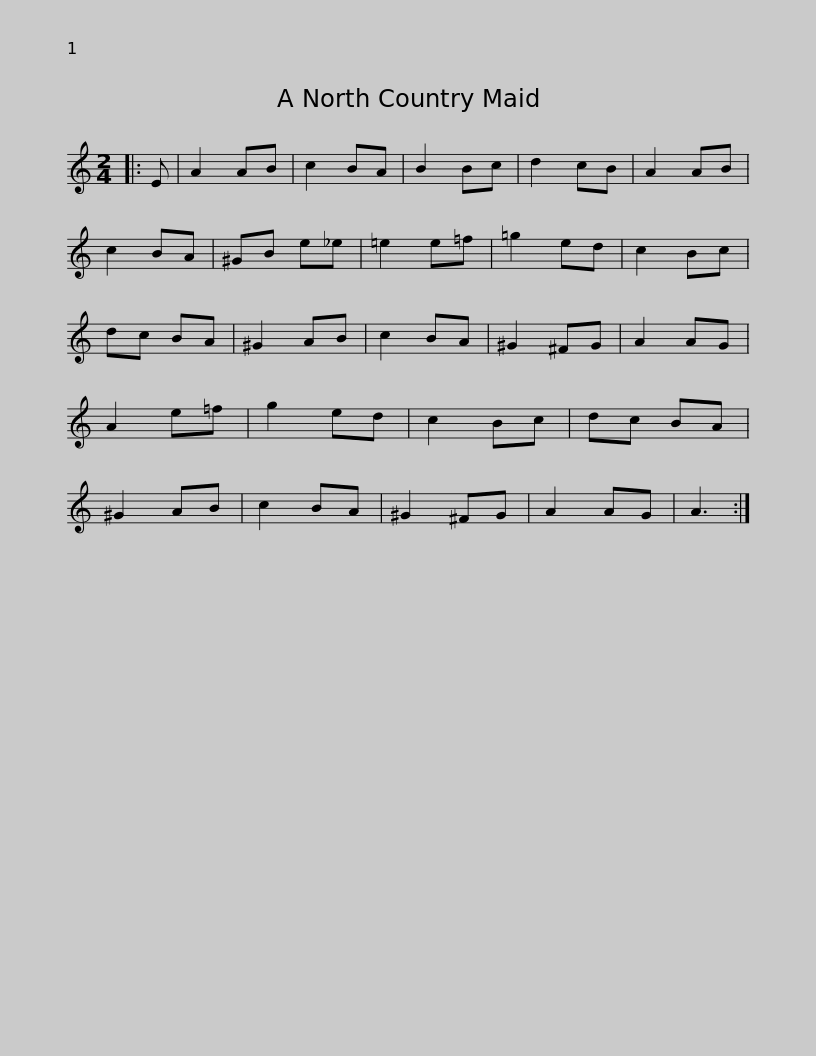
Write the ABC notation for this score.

X:1
L:1/8
M:2/4
I:linebreak $
K:C
V:1 treble
V:1
|: E | A2 AB | c2 BA | B2 Bc | d2 cB | %5
 A2 AB | c2 BA | ^GB e_e | =e2 e=f | =g2 ed | %10
 c2 Bc | dc BA |$ ^G2 AB | c2 BA | ^G2 ^FG | %15
 A2 AG | A2 e=f | g2 ed | c2 Bc | dc BA | %20
 ^G2 AB | c2 BA | ^G2 ^FG | A2 AG | A3 :| %25
